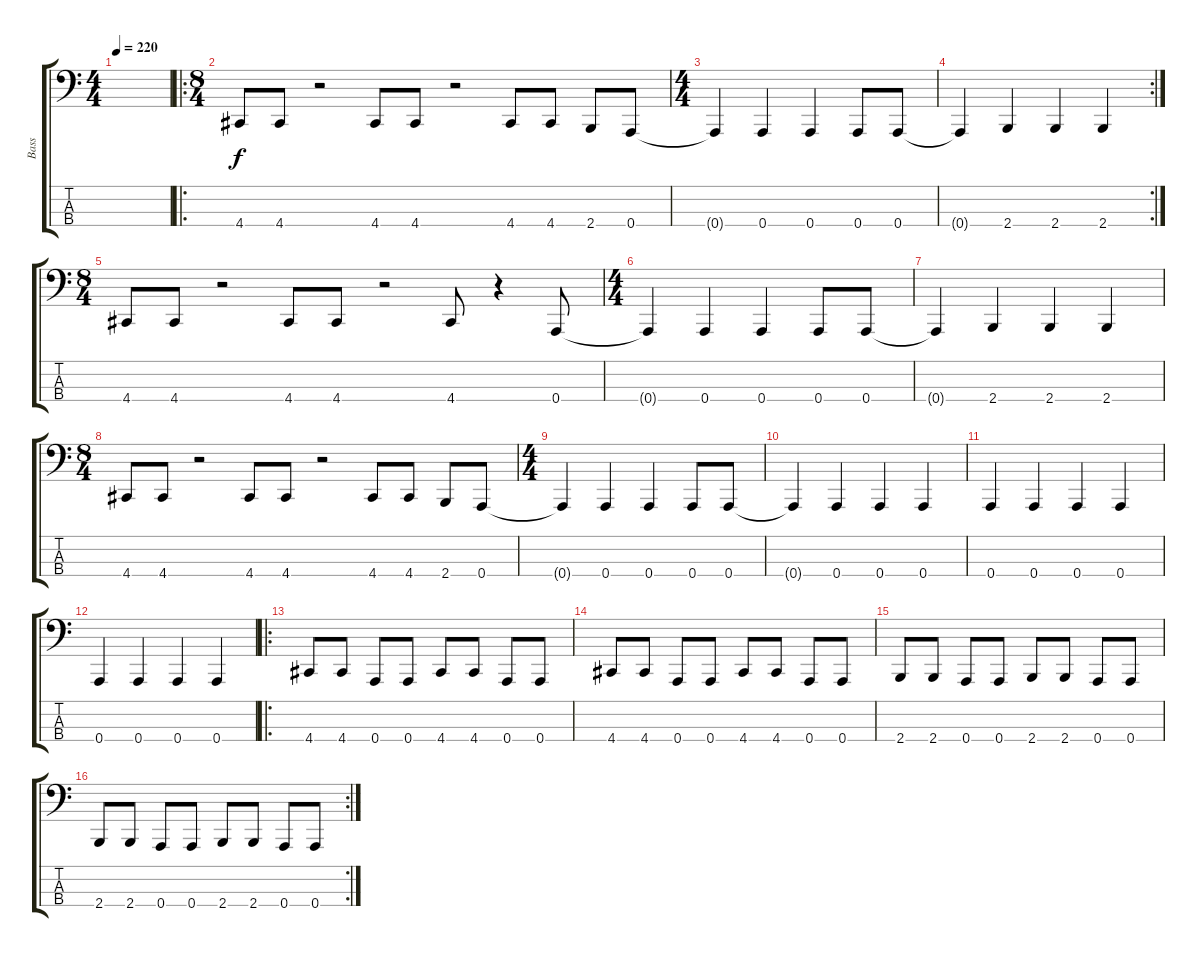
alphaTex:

\track ("Bass" "Bass") {instrument electricbassfinger}
\staff {score tabs}
\tuning (D2 A1 E1 A0) {hide}
\ts (4 4)
\tempo 220
\clef f4
\ks c
|
\ro
\ts (8 4)
4.4.8 4.4.8 r.2 4.4.8 4.4.8 r.2 4.4.8 4.4.8 2.4.8 0.4.8 |
\ts (4 4)
0.4{t}.4 0.4.4 0.4.4 0.4.8 0.4.8 |
\rc 2
0.4{t}.4 2.4.4 2.4.4 2.4.4 |
\ts (8 4)
4.4.8 4.4.8 r.2 4.4.8 4.4.8 r.2 4.4.8 r.4 0.4.8 |
\ts (4 4)
0.4{t}.4 0.4.4 0.4.4 0.4.8 0.4.8 |
0.4{t}.4 2.4.4 2.4.4 2.4.4 |
\ts (8 4)
4.4.8 4.4.8 r.2 4.4.8 4.4.8 r.2 4.4.8 4.4.8 2.4.8 0.4.8 |
\ts (4 4)
0.4{t}.4 0.4.4 0.4.4 0.4.8 0.4.8 |
0.4{t}.4 0.4.4 0.4.4 0.4.4 |
0.4.4 0.4.4 0.4.4 0.4.4 |
0.4.4 0.4.4 0.4.4 0.4.4 |
\ro
4.4.8 4.4.8 0.4.8 0.4.8 4.4.8 4.4.8 0.4.8 0.4.8 |
4.4.8 4.4.8 0.4.8 0.4.8 4.4.8 4.4.8 0.4.8 0.4.8 |
2.4.8 2.4.8 0.4.8 0.4.8 2.4.8 2.4.8 0.4.8 0.4.8 |
\rc 2
2.4.8 2.4.8 0.4.8 0.4.8 2.4.8 2.4.8 0.4.8 0.4.8
